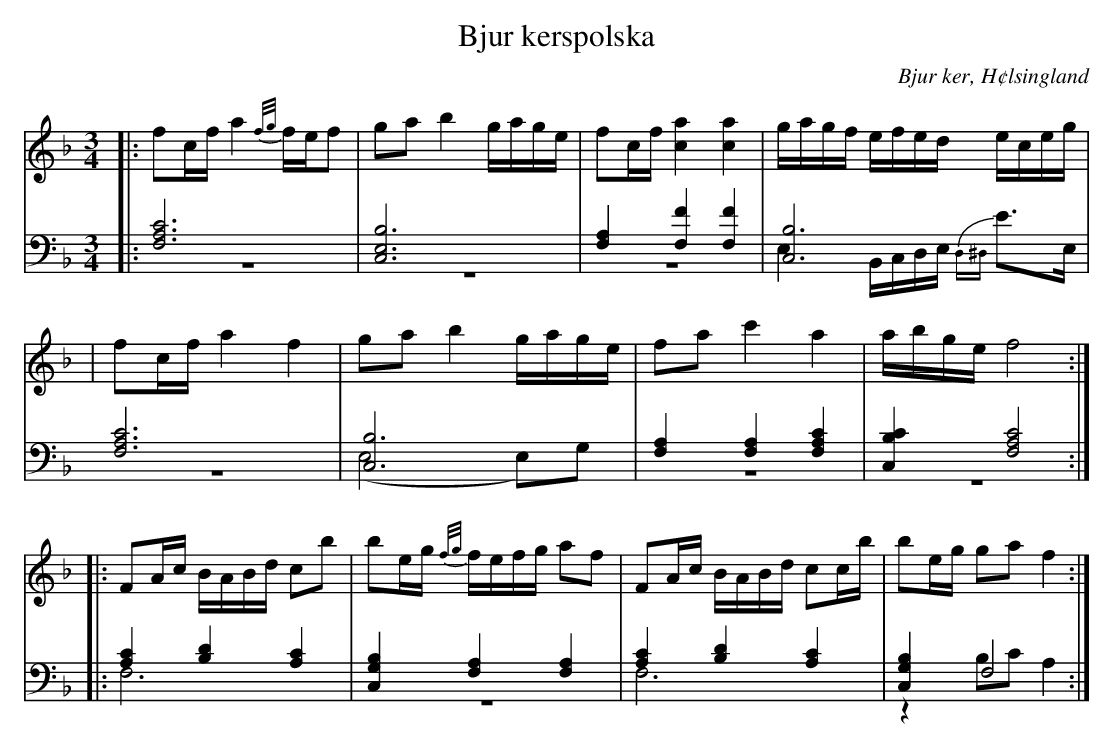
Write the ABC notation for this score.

X:1
T: Bjur kerspolska
O: Bjur ker, H¢lsingland
M: 3/4
L: 1/8
K: F
V:1
V:2
V:3 merge
V: 1
|:fc/f/ a2 {f/g/}f/e/f|ga b2 g/a/g/e/|fc/f/ [c2a2] [c2a2]|g/a/g/f/ e/f/e/d/ e/c/e/g/|
|fc/f/ a2 f2|ga b2 g/a/g/e/|fa c'2 a2| a/b/g/e/ f4:|
|:FA/c/ B/A/B/d/ cb|be/g/ {f/g/}f/e/f/g/ af|FA/c/ B/A/B/d/ cc/b/|be/g/ ga f2:|
V:2 clef=bass
|:[F,6A,6C6]|[C,6E,6B,6]|[F,2A,2] [F,2F2] [F,2F2]|[C,6B,6]|
[F,6A,6C6]|[C,6B,6]|[F,2A,2] [F,2A,2] [F,2A,2C2]|[C,2B,2C2] [F,4A,4C4]:|
 |:[A,2C2] [B,2D2] [A,2C2]|[C,2G,2B,2] [F,2A,2] [F,2A,2]|[A,2C2] [B,2D2] [A,2C2]|[C,2G,2B,2] F,4 :|
V:3 clef=bass
 |:z6|z6|z6|E,2 B,,/C,/D,/E,/ {D,^D,}E>E,|
 |z6|(E,4 E,)G,|z6|z6:|
|:F,6|z6|F,6|z2 B,C A,2:|
